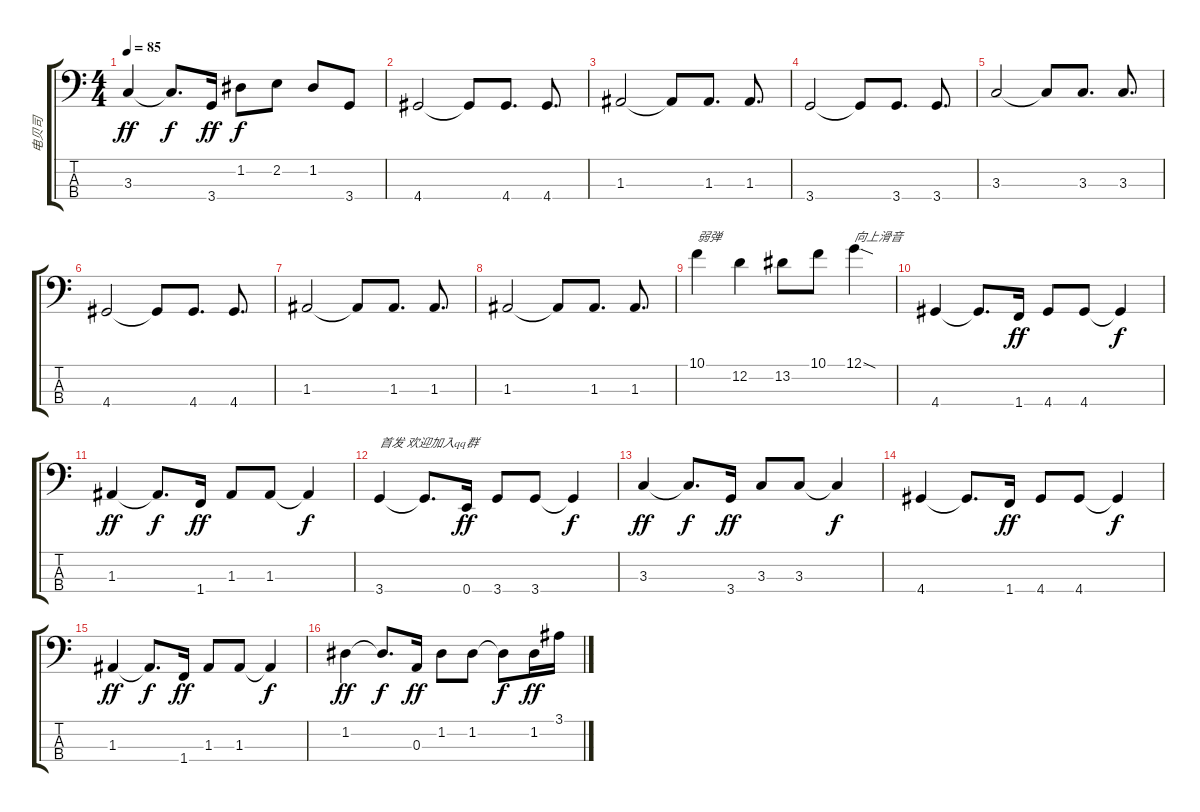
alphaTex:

\track ("电贝司" "电贝司") {instrument electricbassfinger}
\staff {score tabs}
\tuning (G2 D2 A1 E1) {hide}
\ts (4 4)
\tempo 85
\clef f4
\ks c
3.3.4{dy ff} 3.3{t}.8{d dy f} 3.4.16{dy ff} 1.2.8{dy f} 2.2.8 1.2.8 3.4.8 |
4.4.2 4.4{t}.8 4.4.8{d} 4.4.8{d} |
1.3.2 1.3{t}.8 1.3.8{d} 1.3.8{d} |
3.4.2 3.4{t}.8 3.4.8{d} 3.4.8{d} |
3.3.2 3.3{t}.8 3.3.8{d} 3.3.8{d} |
4.4.2 4.4{t}.8 4.4.8{d} 4.4.8{d} |
1.3.2 1.3{t}.8 1.3.8{d} 1.3.8{d} |
1.3.2 1.3{t}.8 1.3.8{d} 1.3.8{d} |
10.1.4{txt "弱弹"} 12.2.4 13.2.8 10.1.8 12.1{sod}.4{txt "向上滑音"} |
4.4.4 4.4{t}.8{d} 1.4.16{dy ff} 4.4.8 4.4.8 4.4{t}.4{dy f} |
1.3.4{dy ff} 1.3{t}.8{d dy f} 1.4.16{dy ff} 1.3.8 1.3.8 1.3{t}.4{dy f} |
3.4.4{txt "首发 欢迎加入qq群"} 3.4{t}.8{d} 0.4.16{dy ff} 3.4.8 3.4.8 3.4{t}.4{dy f} |
3.3.4{dy ff} 3.3{t}.8{d dy f} 3.4.16{dy ff} 3.3.8 3.3.8 3.3{t}.4{dy f} |
4.4.4 4.4{t}.8{d} 1.4.16{dy ff} 4.4.8 4.4.8 4.4{t}.4{dy f} |
1.3.4{dy ff} 1.3{t}.8{d dy f} 1.4.16{dy ff} 1.3.8 1.3.8 1.3{t}.4{dy f} |
1.2.4{dy ff} 1.2{t}.8{d dy f} 0.3.16{dy ff} 1.2.8 1.2.8 1.2{t}.8{dy f} 1.2.16{dy ff} 3.1.16
